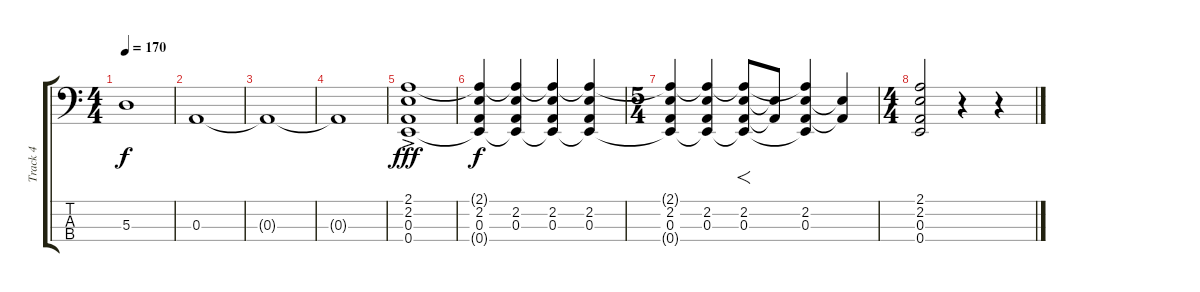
\track ("Track 4" "Track 4") {instrument electricbassfinger}
\staff {score tabs}
\tuning (G2 D2 A1 E1) {hide}
\ts (4 4)
\tempo 170
\clef f4
\ks c
5.3.1{dy f} |
0.3.1 |
0.3{t}.1 |
0.3{t}.1 |
(2.1 2.2 0.3{ac} 0.4).1{dy fff} |
(2.1{t} 2.2 0.3 0.4{t}).4{dy f} (2.1{t} 2.2 0.3 0.4{t}).4 (2.1{t} 2.2 0.3 0.4{t}).4 (2.1{t} 2.2 0.3 0.4{t}).4 |
\ts (5 4)
(2.1{t} 2.2 0.3 0.4{t}).4 (2.1{t} 2.2 0.3 0.4{t}).4 (2.1{t} 2.2 0.3 0.4{t}).8{f} (2.2{t} 0.3{t}).8 (2.1{t} 2.2 0.3 0.4{t}).4 (2.2{t} 0.3{t}).4 |
\ts (4 4)
(2.1 2.2 0.3 0.4).2 r.4 r.4
